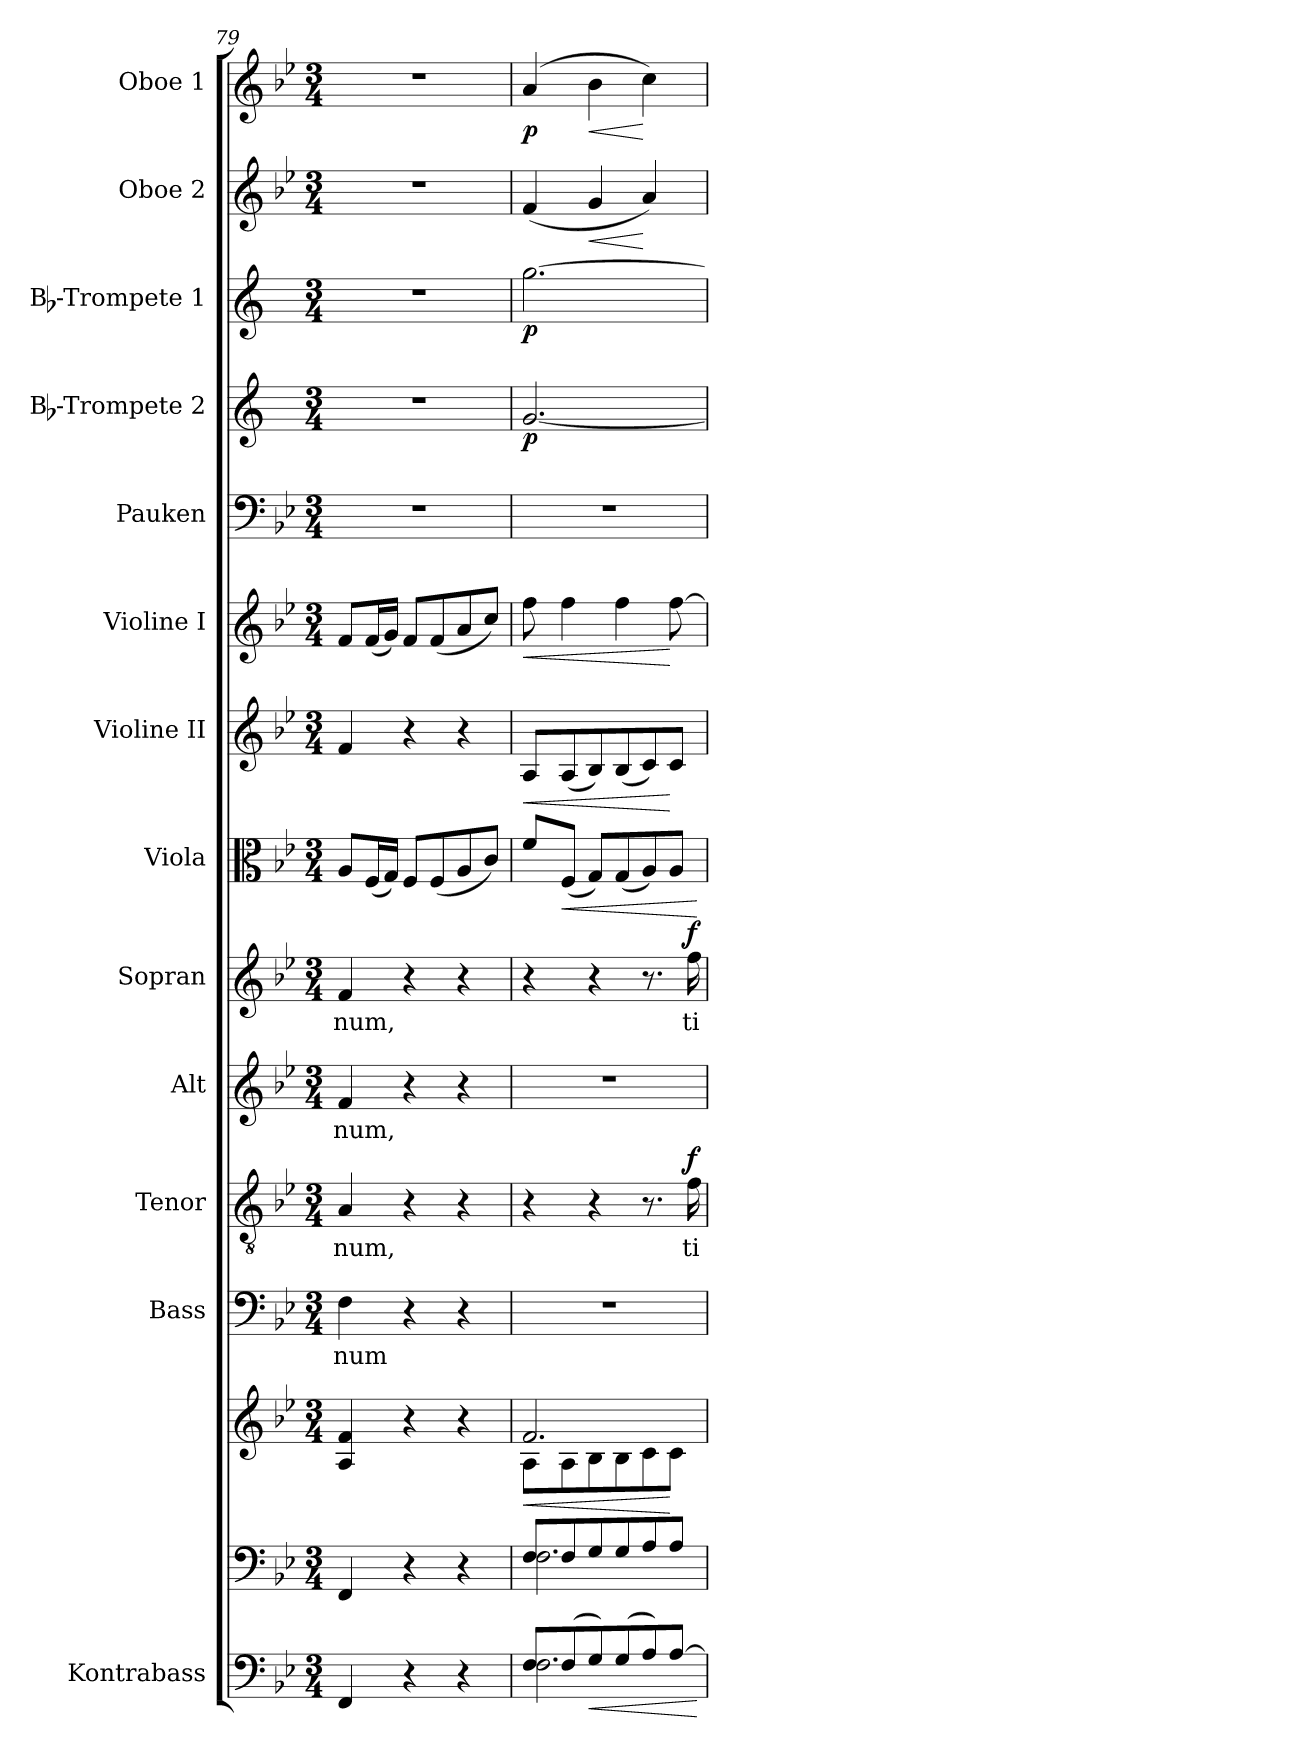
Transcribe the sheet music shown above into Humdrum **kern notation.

**kern	**dynam	**kern	**kern	**dynam	**kern	**text	**kern	**text	**dynam	**kern	**text	**kern	**text	**dynam	**kern	**dynam	**kern	**dynam	**kern	**dynam	**kern	**kern	**dynam	**kern	**dynam	**kern	**dynam	**kern	**dynam
*part14	*part14	*part13	*part13	*part13	*part12	*part12	*part11	*part11	*part11	*part10	*part10	*part9	*part9	*part9	*part8	*part8	*part7	*part7	*part6	*part6	*part5	*part4	*part4	*part3	*part3	*part2	*part2	*part1	*part1
*staff15	*staff15	*staff14	*staff13	*staff13/14	*staff12	*staff12	*staff11	*staff11	*staff11	*staff10	*staff10	*staff9	*staff9	*staff9	*staff8	*staff8	*staff7	*staff7	*staff6	*staff6	*staff5	*staff4	*staff4	*staff3	*staff3	*staff2	*staff2	*staff1	*staff1
*I"Kontrabass	*	*	*	*	*I"Bass	*	*I"Tenor	*	*	*I"Alt	*	*I"Sopran	*	*	*I"Viola	*	*I"Violine II	*	*I"Violine I	*	*I"Pauken	*I"Bb-Trompete 2	*	*I"Bb-Trompete 1	*	*I"Oboe 2	*	*I"Oboe 1	*
*I'Kb.	*	*	*	*	*I'B.	*	*I'T.	*	*	*I'A.	*	*I'S.	*	*	*I'Vla.	*	*I'Vl. II	*	*I'Vl. I	*	*I'Pk.	*I'Bb Trp. 2	*	*I'Bb Trp. 1	*	*I'Ob. 2	*	*I'Ob. 1	*
*clefF4	*	*clefF4	*clefG2	*	*clefF4	*	*clefGv2	*	*	*clefG2	*	*clefG2	*	*	*clefC3	*	*clefG2	*	*clefG2	*	*clefF4	*clefG2	*	*clefG2	*	*clefG2	*	*clefG2	*
*ITrd7c12	*	*	*	*	*	*	*	*	*	*	*	*	*	*	*	*	*	*	*	*	*	*ITrd1c2	*	*ITrd1c2	*	*	*	*	*
*k[b-e-]	*	*k[b-e-]	*k[b-e-]	*	*k[b-e-]	*	*k[b-e-]	*	*	*k[b-e-]	*	*k[b-e-]	*	*	*k[b-e-]	*	*k[b-e-]	*	*k[b-e-]	*	*k[b-e-]	*k[b-e-]	*	*k[b-e-]	*	*k[b-e-]	*	*k[b-e-]	*
*B-:	*	*B-:	*B-:	*	*B-:	*	*B-:	*	*	*B-:	*	*B-:	*	*	*B-:	*	*B-:	*	*B-:	*	*B-:	*B-:	*	*B-:	*	*B-:	*	*B-:	*
*M3/4	*	*M3/4	*M3/4	*	*M3/4	*	*M3/4	*	*	*M3/4	*	*M3/4	*	*	*M3/4	*	*M3/4	*	*M3/4	*	*M3/4	*M3/4	*	*M3/4	*	*M3/4	*	*M3/4	*
=79	=79	=79	=79	=79	=79	=79	=79	=79	=79	=79	=79	=79	=79	=79	=79	=79	=79	=79	=79	=79	=79	=79	=79	=79	=79	=79	=79	=79	=79
!	!	!	!	!	!	!LO:LY:b	!	!LO:LY:b	!	!	!LO:LY:b	!	!LO:LY:b	!	!	!	!	!	!	!	!	!	!	!	!	!	!	!	!
4FFF/	.	4FF/	4A/ 4f/	.	4F\	-num	4A/	-num,	.	4f/	-num,	4f/	-num,	.	8A/L	.	4f/	.	8f/L	.	2.r	2.r	.	2.r	.	2.r	.	2.r	.
.	.	.	.	.	.	.	.	.	.	.	.	.	.	.	(<16F/L	.	.	.	(<16f/L	.	.	.	.	.	.	.	.	.	.
.	.	.	.	.	.	.	.	.	.	.	.	.	.	.	16G/JJ)	.	.	.	16g/JJ)	.	.	.	.	.	.	.	.	.	.
4r	.	4r	4r	.	4r	.	4r	.	.	4r	.	4r	.	.	8F/L	.	4r	.	8f/L	.	.	.	.	.	.	.	.	.	.
.	.	.	.	.	.	.	.	.	.	.	.	.	.	.	(<8F/	.	.	.	(<8f/	.	.	.	.	.	.	.	.	.	.
4r	.	4r	4r	.	4r	.	4r	.	.	4r	.	4r	.	.	8A/	.	4r	.	8a/	.	.	.	.	.	.	.	.	.	.
.	.	.	.	.	.	.	.	.	.	.	.	.	.	.	8c/J)	.	.	.	8cc/J)	.	.	.	.	.	.	.	.	.	.
=80	=80	=80	=80	=80	=80	=80	=80	=80	=80	=80	=80	=80	=80	=80	=80	=80	=80	=80	=80	=80	=80	=80	=80	=80	=80	=80	=80	=80	=80
*^	*	*^	*	*	*	*	*	*	*	*	*	*	*	*	*	*	*	*	*	*	*	*	*	*	*	*	*	*	*
!	!	!	!	!	!	!LO:HP:b	!	!	!	!	!	!	!	!	!	!	!	!	!	!LO:HP:b	!	!LO:HP:b	!	!	!LO:DY:b	!	!LO:DY:b	!	!	!	!LO:DY:b
*	*	*	*	*	*^	*	*	*	*	*	*	*	*	*	*	*	*	*	*	*	*	*	*	*	*	*	*	*	*	*	*
8FF/L	2.FF\	.	8F/L	2.F\	2.f/	8A\L	<	2.r	.	4r	.	.	2.r	.	4r	.	.	8f/L	.	8A/L	<	8ff\	<	2.r	[2.f/	p	[2.ff\	p	(<4f/	.	(4a/	p
!	!	!	!	!	!	!	!	!	!	!	!	!	!	!	!	!	!	!	!LO:HP:b	!	!	!	!	!	!	!	!	!	!	!	!	!
(>8FF/	.	.	8F/	.	.	8A\	.	.	.	.	.	.	.	.	.	.	.	(<8F/J	<	(<8A/	.	4ff\	.	.	.	.	.	.	.	.	.	.
!	!	!LO:HP:b	!	!	!	!	!	!	!	!	!	!	!	!	!	!	!	!	!	!	!	!	!	!	!	!	!	!	!	!LO:HP:b	!	!LO:HP:b
8GG/)	.	<	8G/	.	.	8B-\	.	.	.	4r	.	.	.	.	4r	.	.	8G/L)	.	8B-/)	.	.	.	.	.	.	.	.	4g/	<	4b-\	<
(>8GG/	.	.	8G/	.	.	8B-\	.	.	.	.	.	.	.	.	.	.	.	(<8G/	.	(<8B-/	.	4ff\	.	.	.	.	.	.	.	.	.	.
8AA/)	.	.	8A/	.	.	8c\	.	.	.	8.r	.	.	.	.	8.r	.	.	8A/)	.	8c/)	.	.	.	.	.	.	.	.	4a/)	[	4cc\)	[
[>8AA/J	.	.	8A/J	.	.	8c\J	[	.	.	.	.	.	.	.	.	.	.	8A/J	.	8c/J	[	[8ff\	[	.	.	.	.	.	.	.	.	.
!	!	!	!	!	!	!	!	!	!	!	!LO:LY:b	!LO:DY:a	!	!	!	!LO:LY:b	!LO:DY:a	!	!	!	!	!	!	!	!	!	!	!	!	!	!	!
.	.	.	.	.	.	.	.	.	.	16f\	ti-	f	.	.	16ff\	ti-	f	.	.	.	.	.	.	.	.	.	.	.	.	.	.	.
*v	*v	*	*	*	*	*	*	*	*	*	*	*	*	*	*	*	*	*	*	*	*	*	*	*	*	*	*	*	*	*	*	*
*	*	*v	*v	*	*	*	*	*	*	*	*	*	*	*	*	*	*	*	*	*	*	*	*	*	*	*	*	*	*	*	*
*	*	*	*v	*v	*	*	*	*	*	*	*	*	*	*	*	*	*	*	*	*	*	*	*	*	*	*	*	*	*	*
.	[	.	.	.	.	.	.	.	.	.	.	.	.	.	.	[	.	.	.	.	.	.	.	.	.	.	.	.	.
=	=	=	=	=	=	=	=	=	=	=	=	=	=	=	=	=	=	=	=	=	=	=	=	=	=	=	=	=	=
*-	*-	*-	*-	*-	*-	*-	*-	*-	*-	*-	*-	*-	*-	*-	*-	*-	*-	*-	*-	*-	*-	*-	*-	*-	*-	*-	*-	*-	*-
